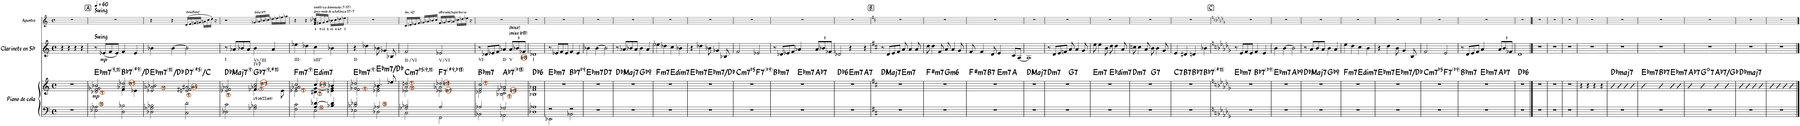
**kern	**kern	**dynam	**harte	**kern	**dynam	**kern
*part3	*part3	*part3	*part3	*part2	*part2	*part1
*staff4	*staff3	*staff3/4	*	*staff2	*staff2	*staff1
*I"Piano de cola	*	*	*	*I"Clarinete en Sib	*	*I"Apuntes
*I'Pno.	*	*	*	*I'Cl. en Sib	*	*I'Ap.
*	*	*	*	*	*	*stria5
*clefF4	*clefG2	*	*	*clefG2	*	*clefG2
*	*	*	*	*Trd1c2	*	*Trd1c2
*k[]	*k[]	*	*	*k[]	*	*k[]
*M4/4	*M4/4	*	*	*M4/4	*	*M4/4
*met(c)	*met(c)	*	*	*met(c)	*	*met(c)
=1	=1	=1	=1	=1	=1	=1
1r	1r	.	.	4r	.	1r
.	.	.	.	4r	.	.
.	.	.	.	4r	.	.
.	.	.	.	4r	.	.
=2	=2	=2	=2	=2	=2	=2
!!LO:REH:place=s1:a:rj:fs=12:t=A
*	*	*	*	*	*	*MM60
*	*^	*	*	*	*	*
!	!	!	!	!	!	!	!LO:TX:a:B:t=Swing
!	!	!	!	!	!LO:TX:a:B:t=Swing	!	!
!	!	!	!LO:DY:b	!LO:H:kt=m7	!	!	!
*	*^	*^	*	*	*	*	*
2E-X\ 2A-X\	2d-X/ 2f/ 2g-X/ 2b-X/	2ryy	8ryy	2ryy	mp	Eb:min7(9,11)	8r	.	1r
!	!	!	!LO:TX:a:t=9	!	!	!	!	!	!
!	!	!	!LO:TX:a:t=11	!	!	!	!	!	!
!	!	!	!	!	!	!	!	!LO:DY:b	!
.	.	.	2..ryy	.	.	.	(8e-X/L	mp	.
.	.	.	.	.	.	.	8f/	.	.
.	.	.	.	.	.	.	8e-/J)	.	.
!	!	!	!	!	!	!LO:H:kt=7	!	!	!
2D\ 2B-X\	2a-X/ 2dd-X/	4f\	.	8ryy	.	Bb:7(#9)/3	4f/	.	.
!	!	!	!	!LO:TX:a:t=#9	!	!	!	!	!
.	.	.	.	4.ryy	.	.	.	.	.
.	.	4e-X\	.	.	.	.	4e-/	.	.
=3	=3	=3	=3	=3	=3	=3	=3	=3	=3
!	!	!	!	!	!	!LO:H:kt=m7	!	!	!
2D-X\ 2G-X\ 2B-X\	2e-X/ 2a-X/ 2b-X/	8ryy	2ryy	2ryy	.	Eb:min7(11)/b7	4b-X\	.	4r
!	!	!LO:TX:a:t=11	!	!	!	!	!	!	!
.	.	2..ryy	.	.	.	.	.	.	.
.	.	.	.	.	.	.	[4b-\	.	4r
!	!	!	!	!	!	!LO:H:kt=7	!	!	!LO:TX:a:t=(hexáfona)
2C\ 2d\	2en/ 2f#X/ 2a#X/	.	16ryy	8ryy	.	D:(3,#5,b7)/b7	2b-\]	.	(16d/LL
!	!	!	!LO:TX:b:t=9	!	!	!	!	!	!
.	.	.	4..ryy	.	.	.	.	.	16e/
!	!	!	!	!LO:TX:a:t=#5	!	!	!	!	!
.	.	.	.	4.ryy	.	.	.	.	16f#X/
.	.	.	.	.	.	.	.	.	16g#X/JJ
.	.	.	.	.	.	.	.	.	16a#X\LL
.	.	.	.	.	.	.	.	.	16cc\
.	.	.	.	.	.	.	.	.	16dd\JJ)
.	.	.	.	.	.	.	.	.	16r
=4	=4	=4	=4	=4	=4	=4	=4	=4	=4
!	!LO:TX:b:t=9	!	!	!	!	!LO:H:kt=Maj7	!	!	!
2D-X\ 2c\	2e-X/ 2f/ 2a-X/	2ryy	2ryy	2ryy	.	Db:maj7(9)	8r	.	2r
.	.	.	.	.	.	.	8a-X/L	.	.
.	.	.	.	.	.	.	8b-X/	.	.
.	.	.	.	.	.	.	8a-/J	.	.
!	!	!	!	!	!	!	!	!	!LO:TX:a:t=(lidia b7)
!	!LO:TX:b:t=US bVII(#5)	!	!	!	!	!LO:H:kt=7	!	!	!
2G-X\ 2B-X\	2a-X/ 2cc/	4.f-X\	16ryy	8ryy	.	Gb:7(9,#11)	4b-\	.	16g-X/LL
!	!	!	!LO:TX:b:t=#11	!	!	!	!	!	!
.	.	.	4..ryy	.	.	.	.	.	16a-X/
!	!	!	!	!LO:TX:b:t=9	!	!	!	!	!
.	.	.	.	4.ryy	.	.	.	.	16b-X/
.	.	.	.	.	.	.	.	.	16ccn/JJ
.	.	.	.	.	.	.	4a-/	.	16dd-X\LL
.	.	.	.	.	.	.	.	.	16ee-X\
.	.	8e-\	.	.	.	.	.	.	16ff-X\
.	.	.	.	.	.	.	.	.	16gg-X\JJ
=5	=5	=5	=5	=5	=5	=5	=5	=5	=5
*^	*	*	*	*	*	*	*	*	*
!	!	!	!	!	!	!	!LO:H:kt=m7	!	!	!
2F\ 2c\	2ryy	2g/ 2a-X/ 2cc/	2e-X\	8ryy	2ryy	.	F:min7(9)	4ee-X\	.	4r
!	!	!	!	!LO:TX:b:t=9	!	!	!	!	!	!
.	.	.	.	2..ryy	.	.	.	.	.	.
.	.	.	.	.	.	.	.	4dd-X\	.	4r
!	!	!	!	!	!	!	!	!	!	!LO:TX:a:t=simétrica disminuida (T-ST)
!	!	!	!	!	!	!	!LO:H:kt=dim7	!	!	!LO:TX:a:t=único modo de octatónica ST-T
4A/ [4d-X/	2E\	4cc/	4d#X\ [4g\	.	16ryy	.	E:dim7	4cc\	.	16e/ 16g/ 16b-X/ 16dd-X/LL
!	!	!	!	!	!LO:TX:b:t=7	!	!	!	!	!
!	!	!	!	!	!LO:TX:b:t=b13	!	!	!	!	!
!	!	!	!	!	!LO:TX:b:t=11	!	!	!	!	!
.	.	.	.	.	4..ryy	.	.	.	.	16f#X/
.	.	.	.	.	.	.	.	.	.	16g/
.	.	.	.	.	.	.	.	.	.	16a/JJ
4B-X/ 4d-/]	.	4b-X/	4en\ 4g\]	.	.	.	.	4b-X\	.	16b-X\LL
.	.	.	.	.	.	.	.	.	.	16cc\
.	.	.	.	.	.	.	.	.	.	16dd-X\
.	.	.	.	.	.	.	.	.	.	16ee-X\JJ
=6	=6	=6	=6	=6	=6	=6	=6	=6	=6	=6
!	!	!	!	!	!	!	!LO:H:kt=m7	!	!	!
2B-X/ 2d-X/	2E-X\	2g-X/ 2dd-X/	2f\	4ryy	2ryy	.	Eb:min7(9)	4r	.	1r
!	!	!	!	!LO:TX:b:t=9	!	!	!	!	!	!
.	.	.	.	2.ryy	.	.	.	4dd-X\	.	.
!	!	!	!	!	!	!	!LO:H:kt=m7	!	!	!
2A-X/	2D-X\	4.b-X/	2e-X\ 2g-\	.	8ryy	.	Eb:min7/b7	8b-X\	.	.
!	!	!	!	!	!LO:TX:a:t=11	!	!	!	!	!
.	.	.	.	.	4.ryy	.	.	4g-X/	.	.
.	.	8ee-X/	.	.	.	.	.	8B-X/	.	.
=7	=7	=7	=7	=7	=7	=7	=7	=7	=7	=7
!	!	!	!	!	!	!	!LO:H:kt=m7	!	!	!LO:TX:a:t=(loc. n2)
*	*	*	*	*	*^	*	*	*	*	*
2G-X/ 2B-X/	2C\	2a/ 2ddn/	2e-X\	16ryy	2ryy	2ryy	.	C:(b3,b5,b7,9,11)	2f/	.	16c/LL
!	!	!	!	!LO:TX:b:t=9	!	!	!	!	!	!	!
!	!	!	!	!LO:TX:b:t=11	!	!	!	!	!	!	!
.	.	.	.	2...ryy	.	.	.	.	.	.	16dn/
.	.	.	.	.	.	.	.	.	.	.	16e-X/
.	.	.	.	.	.	.	.	.	.	.	16f/JJ
.	.	.	.	.	.	.	.	.	.	.	16g-X/LL
.	.	.	.	.	.	.	.	.	.	.	16a-X/
.	.	.	.	.	.	.	.	.	.	.	16b-X/
.	.	.	.	.	.	.	.	.	.	.	16cc/JJ
!	!	!	!	!	!	!	!	!LO:H:kt=7	!	!	!LO:TX:a:t=alterada/superlocria
2A/	2FF\	2dd-X/	2e-X\ 2a-X\	.	16ryy	8ryy	.	F:7(#9,b13)	2e-X/	.	16f/LL
!	!	!	!	!	!LO:TX:b:t=b13	!	!	!	!	!	!
.	.	.	.	.	4..ryy	.	.	.	.	.	16g-X/
!	!	!	!	!	!	!LO:TX:b:t=#9	!	!	!	!	!
.	.	.	.	.	.	4.ryy	.	.	.	.	16a-X/
.	.	.	.	.	.	.	.	.	.	.	16an/JJ
.	.	.	.	.	.	.	.	.	.	.	16cc-X\LL
.	.	.	.	.	.	.	.	.	.	.	16dd-X\
.	.	.	.	.	.	.	.	.	.	.	16ee-X\JJ
.	.	.	.	.	.	.	.	.	.	.	16r
=8	=8	=8	=8	=8	=8	=8	=8	=8	=8	=8	=8
!	!	!	!	!	!	!	!	!LO:H:kt=m7	!	!	!
2A-X/	2BB-X\	2f/ 2cc/	2d-X\	8ryy	2ryy	2.ryy	.	Bb:min7	8r	.	1r
!	!	!	!	!LO:TX:b:t=9	!	!	!	!	!	!	!
.	.	.	.	2..ryy	.	.	.	.	8d-X/L	.	.
.	.	.	.	.	.	.	.	.	8e-X/	.	.
.	.	.	.	.	.	.	.	.	8f/J	.	.
!	!	!	!	!	!	!	!	!LO:H:kt=7	!	!	!
2G-X/	2AA-X\	2f-X/ 2a-X/	2B-X\ 2c\	.	8ryy	.	.	Ab:7(b13)	4a-X/	.	.
!	!	!	!	!	!LO:TX:b:t=9	!	!	!	!	!	!
.	.	.	.	.	4.ryy	.	.	.	.	.	.
*	*	*	*	*	*	*	*	*	*Xbrackettup	*	*
!	!	!	!	!	!	!	!	!	!LO:TX:a:t=(mixo b13)	!	!
!	!	!	!	!	!	!	!	!	!LO:TX:a:t=(hexa)	!	!
!	!	!	!	!	!	!LO:TX:b:t=b13	!	!	!	!	!
.	.	.	.	.	.	4ryy	.	.	12a-/L	.	.
.	.	.	.	.	.	.	.	.	12b-X/	.	.
!	!	!	!	!	!	!	!	!	!LO:TX:b:t=b13	!	!
.	.	.	.	.	.	.	.	.	12f-X/J	.	.
=9	=9	=9	=9	=9	=9	=9	=9	=9	=9	=9	=9
!	!	!	!	!	!	!	!	!LO:H:kt=6	!	!	!
*	*	*v	*v	*v	*v	*v	*	*	*	*	*
1A-X	1D-X	1B-X 1f 1a-X	.	Db:maj6	1d-X	.	1r
=10	=10	=10	=10	=10	=10	=10	=10
!	!	!	!	!LO:H:kt=m7	!	!	!
*	*	*^	*	*	*	*	*
2r	2EE-X\	1r	2ryy	.	Eb:min7	8r	.	1r
.	.	.	.	.	.	8e-X/L	.	.
.	.	.	.	.	.	8f/	.	.
.	.	.	.	.	.	8e-/J	.	.
!	!	!	!	!	!LO:H:kt=7	!	!	!
2r	2BB-X\	.	2ryy	.	Bb:7(b9)	4f/	.	.
.	.	.	.	.	.	4e-/	.	.
*v	*v	*	*	*	*	*	*	*
=11	=11	=11	=11	=11	=11	=11	=11
!	!	!	!	!LO:H:kt=m7	!	!	!
1r	1r	2ryy	.	Eb:min7	4b-X\	.	1r
.	.	.	.	.	[4b-\	.	.
!	!	!	!	!LO:H:kt=7	!	!	!
.	.	2ryy	.	D:7	2b-\]	.	.
=12	=12	=12	=12	=12	=12	=12	=12
!	!	!	!	!LO:H:kt=Maj7	!	!	!
1r	1r	2ryy	.	Db:maj7	8r	.	1r
.	.	.	.	.	8a-X/L	.	.
.	.	.	.	.	8b-X/	.	.
.	.	.	.	.	8a-/J	.	.
!	!	!	!	!LO:H:kt=9	!	!	!
.	.	2ryy	.	Gb:9	4b-\	.	.
.	.	.	.	.	4a-/	.	.
=13	=13	=13	=13	=13	=13	=13	=13
!	!	!	!	!LO:H:kt=m7	!	!	!
1r	1r	2ryy	.	F:min7	4ee-X\	.	1r
.	.	.	.	.	4dd-X\	.	.
!	!	!	!	!LO:H:kt=dim7	!	!	!
.	.	2ryy	.	E:dim7	4cc\	.	.
.	.	.	.	.	4b-X\	.	.
=14	=14	=14	=14	=14	=14	=14	=14
!	!	!	!	!LO:H:kt=m7	!	!	!
1r	1r	2ryy	.	Eb:min7	4r	.	1r
.	.	.	.	.	4dd-X\	.	.
!	!	!	!	!LO:H:kt=m7	!	!	!
.	.	2ryy	.	Eb:min7/b7	8b-X\	.	.
.	.	.	.	.	4g-X/	.	.
.	.	.	.	.	8B-X/	.	.
=15	=15	=15	=15	=15	=15	=15	=15
!	!	!	!	!LO:H:kt=m7b5	!	!	!
1r	1r	2ryy	.	C:hdim7	2f/	.	1r
!	!	!	!	!LO:H:kt=7	!	!	!
.	.	2ryy	.	F:7(b9)	2e-X/	.	.
=16	=16	=16	=16	=16	=16	=16	=16
!	!	!	!	!LO:H:kt=m7	!	!	!
*	*	*^	*	*	*	*	*
1r	1r	2ryy	2.ryy	.	Bb:min7	8r	.	1r
.	.	.	.	.	.	8d-X/L	.	.
.	.	.	.	.	.	8e-X/	.	.
.	.	.	.	.	.	8f/J	.	.
!	!	!	!	!	!LO:H:kt=m7	!	!	!
.	.	2ryy	.	.	Eb:min7	4a-X/	.	.
!	!	!	!	!	!LO:H:kt=7	!	!	!
.	.	.	4ryy	.	Ab:7	12a-/L	.	.
.	.	.	.	.	.	12b-X/	.	.
.	.	.	.	.	.	12f-X/J	.	.
=17	=17	=17	=17	=17	=17	=17	=17	=17
!	!	!	!	!	!LO:H:kt=6	!	!	!
1r	1r	2ryy	2.ryy	.	Db:maj6	2d-X/	.	1r
!	!	!	!	!	!LO:H:kt=m7	!	!	!
.	.	2ryy	.	.	E:min7	4r	.	.
!	!	!	!	!	!LO:H:kt=7	!	!	!
.	.	.	4ryy	.	A:7	4r	.	.
*	*v	*v	*v	*	*	*	*	*
!!LO:REH:place=s1:a:rj:fs=12:t=B
=18	=18	=18	=18	=18	=18	=18
*k[f#c#]	*k[f#c#]	*	*	*k[f#c#]	*	*k[f#c#]
*	*^	*	*	*	*	*
*	*	*^	*	*	*	*	*
!	!	!	!	!	!LO:H:kt=Maj7	!	!	!
*	*	*v	*v	*	*	*	*	*
1r	1r	2ryy	.	D:maj7	8r	.	1r
.	.	.	.	.	8d/L	.	.
.	.	.	.	.	8e/	.	.
.	.	.	.	.	8f#/J	.	.
!	!	!	!	!LO:H:kt=m7	!	!	!
.	.	2ryy	.	E:min7	8a/	.	.
.	.	.	.	.	4a/	.	.
.	.	.	.	.	8a/	.	.
=19	=19	=19	=19	=19	=19	=19	=19
!	!	!	!	!LO:H:kt=m7	!	!	!
1r	1r	2ryy	.	F#:min7	8dd\	.	1r
.	.	.	.	.	4dd\	.	.
.	.	.	.	.	8f#/	.	.
!	!	!	!	!LO:H:kt=m6	!	!	!
.	.	2ryy	.	G:min6	8a/	.	.
.	.	.	.	.	4a/	.	.
.	.	.	.	.	8g/	.	.
=20	=20	=20	=20	=20	=20	=20	=20
!	!	!	!	!LO:H:kt=m7	!	!	!
*	*^	*^	*	*	*	*	*
1r	1r	4ryy	2ryy	2.ryy	.	F#:min7	8f#/	.	1r
.	.	.	.	.	.	.	4f#/	.	.
!	!	!	!	!	!	!LO:H:kt=7	!	!	!
.	.	2.ryy	.	.	.	B:7	.	.	.
.	.	.	.	.	.	.	8d/	.	.
!	!	!	!	!	!	!LO:H:kt=m7	!	!	!
.	.	.	2ryy	.	.	E:min7	4e/	.	.
.	.	.	.	4ryy	.	A:maj	8c#/L	.	.
.	.	.	.	.	.	.	[8A/J	.	.
=21	=21	=21	=21	=21	=21	=21	=21	=21	=21
!	!	!	!	!	!	!LO:H:kt=Maj7	!	!	!
*	*v	*v	*v	*v	*	*	*	*	*
1r	1r	.	D:maj7	1A]	.	1r
=22	=22	=22	=22	=22	=22	=22
!	!	!	!LO:H:kt=m7	!	!	!
*	*^	*	*	*	*	*
1r	1r	2ryy	.	D:min7	8r	.	1r
.	.	.	.	.	8d/L	.	.
.	.	.	.	.	8e/	.	.
.	.	.	.	.	8fn/J	.	.
!	!	!	!	!LO:H:kt=7	!	!	!
.	.	2ryy	.	G:7	8a/	.	.
.	.	.	.	.	4a/	.	.
.	.	.	.	.	8g/	.	.
=23	=23	=23	=23	=23	=23	=23	=23
!	!	!	!	!LO:H:kt=m7	!	!	!
1r	1r	2ryy	.	E:min7	8ee\	.	1r
.	.	.	.	.	4ee\	.	.
.	.	.	.	.	8b\	.	.
!	!	!	!	!LO:H:kt=dim7	!	!	!
.	.	2ryy	.	Eb:dim7	8dd\	.	.
.	.	.	.	.	4dd\	.	.
.	.	.	.	.	8a/	.	.
=24	=24	=24	=24	=24	=24	=24	=24
!	!	!	!	!LO:H:kt=m7	!	!	!
1r	1r	2ryy	.	D:min7	8ccn\	.	1r
.	.	.	.	.	4cc\	.	.
.	.	.	.	.	8a/	.	.
!	!	!	!	!LO:H:kt=7	!	!	!
.	.	2ryy	.	G:7	8b\	.	.
.	.	.	.	.	4b\	.	.
.	.	.	.	.	8g/	.	.
=25	=25	=25	=25	=25	=25	=25	=25
!	!	!	!	!LO:H:kt=7	!	!	!
*	*^	*^	*	*	*	*	*
1r	1r	4ryy	2ryy	2.ryy	.	C:7	4e/	.	1r
!	!	!	!	!	!	!LO:H:kt=7	!	!	!
.	.	2.ryy	.	.	.	B:7	4d#X/	.	.
!	!	!	!	!	!	!LO:H:kt=7	!	!	!
.	.	.	2ryy	.	.	Bb:7	4dn/	.	.
!	!	!	!	!	!	!LO:H:kt=7	!	!	!
.	.	.	.	4ryy	.	Bb:7(#11)	4b-X\	.	.
*	*v	*v	*v	*v	*	*	*	*	*
!!LO:REH:place=s1:a:rj:fs=12:t=C
=26	=26	=26	=26	=26	=26	=26
*k[b-e-a-d-g-]	*k[b-e-a-d-g-]	*	*	*k[b-e-a-d-g-]	*	*k[b-e-a-d-g-]
*	*^	*	*	*	*	*
*	*	*^	*	*	*	*	*
*	*	*	*^	*	*	*	*	*
!	!	!	!	!	!	!LO:H:kt=m7	!	!	!
*	*	*v	*v	*v	*	*	*	*	*
1r	1r	2ryy	.	Eb:min7	8r	.	1r
.	.	.	.	.	8e-/L	.	.
.	.	.	.	.	8f/	.	.
.	.	.	.	.	8e-/J	.	.
!	!	!	!	!LO:H:kt=7	!	!	!
.	.	2ryy	.	Bb:7(b9)	4f/	.	.
.	.	.	.	.	4e-/	.	.
=27	=27	=27	=27	=27	=27	=27	=27
!	!	!	!	!LO:H:kt=m7	!	!	!
1r	1r	2ryy	.	Eb:min7	4b-\	.	1r
.	.	.	.	.	[4b-\	.	.
!	!	!	!	!LO:H:kt=9	!	!	!
.	.	2ryy	.	Ab:9	2b-\]	.	.
=28	=28	=28	=28	=28	=28	=28	=28
!	!	!	!	!LO:H:kt=Maj7	!	!	!
1r	1r	2ryy	.	Db:maj7	8r	.	1r
.	.	.	.	.	8a-/L	.	.
.	.	.	.	.	8b-/	.	.
.	.	.	.	.	8a-/J	.	.
!	!	!	!	!LO:H:kt=9	!	!	!
.	.	2ryy	.	Gb:9	4b-\	.	.
.	.	.	.	.	4a-/	.	.
=29	=29	=29	=29	=29	=29	=29	=29
!	!	!	!	!LO:H:kt=m7	!	!	!
1r	1r	2ryy	.	F:min7	4ee-\	.	1r
.	.	.	.	.	4dd-\	.	.
!	!	!	!	!LO:H:kt=dim7	!	!	!
.	.	2ryy	.	E:dim7	4cc\	.	.
.	.	.	.	.	4b-\	.	.
=30	=30	=30	=30	=30	=30	=30	=30
!	!	!	!	!LO:H:kt=m7	!	!	!
1r	1r	2ryy	.	Eb:min7	4r	.	1r
.	.	.	.	.	4dd-\	.	.
!	!	!	!	!LO:H:kt=m7	!	!	!
.	.	2ryy	.	Eb:min7/b7	8b-\	.	.
.	.	.	.	.	4g-/	.	.
.	.	.	.	.	8B-/	.	.
=31	=31	=31	=31	=31	=31	=31	=31
!	!	!	!	!LO:H:kt=m7b5	!	!	!
1r	1r	2ryy	.	C:hdim7	2f/	.	1r
!	!	!	!	!LO:H:kt=7	!	!	!
.	.	2ryy	.	F:7(b9)	2e-/	.	.
=32	=32	=32	=32	=32	=32	=32	=32
!	!	!	!	!LO:H:kt=m7	!	!	!
*	*	*^	*	*	*	*	*
1r	1r	2ryy	2.ryy	.	Bb:min7	8r	.	1r
.	.	.	.	.	.	8d-/L	.	.
.	.	.	.	.	.	8e-/	.	.
.	.	.	.	.	.	8f/J	.	.
!	!	!	!	!	!LO:H:kt=m7	!	!	!
.	.	2ryy	.	.	Eb:min7	4a-/	.	.
!	!	!	!	!	!LO:H:kt=7	!	!	!
.	.	.	4ryy	.	Ab:7	12a-/L	.	.
.	.	.	.	.	.	12b-/	.	.
.	.	.	.	.	.	12f-X/J	.	.
=33	=33	=33	=33	=33	=33	=33	=33	=33
!	!	!	!	!	!LO:H:kt=6	!	!	!
*	*v	*v	*v	*	*	*	*	*
1r	1r	.	Db:maj6	1d-	.	1r
==34	==34	==34	==34	==34	==34	==34
1r	1r	.	.	1r	.	1r
=35	=35	=35	=35	=35	=35	=35
1r	1r	.	.	1r	.	1r
=36	=36	=36	=36	=36	=36	=36
1r	1r	.	.	1r	.	1r
=37	=37	=37	=37	=37	=37	=37
1r	4r	.	.	1r	.	1r
.	4r	.	.	.	.	.
.	4r	.	.	.	.	.
.	4r	.	.	.	.	.
=38	=38	=38	=38	=38	=38	=38
!	!	!	!LO:H:kt=maj7	!	!	!
1r	4b-	.	Db:maj7	1r	.	1r
.	4b-	.	.	.	.	.
.	4b-	.	.	.	.	.
.	4b-	.	.	.	.	.
=39	=39	=39	=39	=39	=39	=39
!	!	!	!LO:H:kt=m7	!	!	!
1r	4b-	.	Eb:min7	1r	.	1r
!	!	!	!LO:H:kt=7	!	!	!
.	4b-	.	Bb:7	.	.	.
!	!	!	!LO:H:kt=m7	!	!	!
.	4b-	.	Eb:min7	.	.	.
.	4b-	.	.	.	.	.
=40	=40	=40	=40	=40	=40	=40
!	!	!	!LO:H:kt=7	!	!	!
1r	4b-	.	Ab:7	1r	.	1r
!	!	!	!LO:H:kt=7	!	!	!
.	4b-	.	G:dim7	.	.	.
!	!	!	!LO:H:kt=7	!	!	!
.	4b-	.	Ab:7/b7	.	.	.
.	4b-	.	.	.	.	.
=41	=41	=41	=41	=41	=41	=41
!	!	!	!LO:H:kt=maj7	!	!	!
1r	4b-	.	Db:maj7	1r	.	1r
.	4b-	.	.	.	.	.
.	4b-	.	.	.	.	.
.	4b-	.	.	.	.	.
=42	=42	=42	=42	=42	=42	=42
1r	4b-	.	.	1r	.	1r
.	4b-	.	.	.	.	.
.	4b-	.	.	.	.	.
.	4b-	.	.	.	.	.
==	==	==	==	==	==	==
*-	*-	*-	*-	*-	*-	*-
